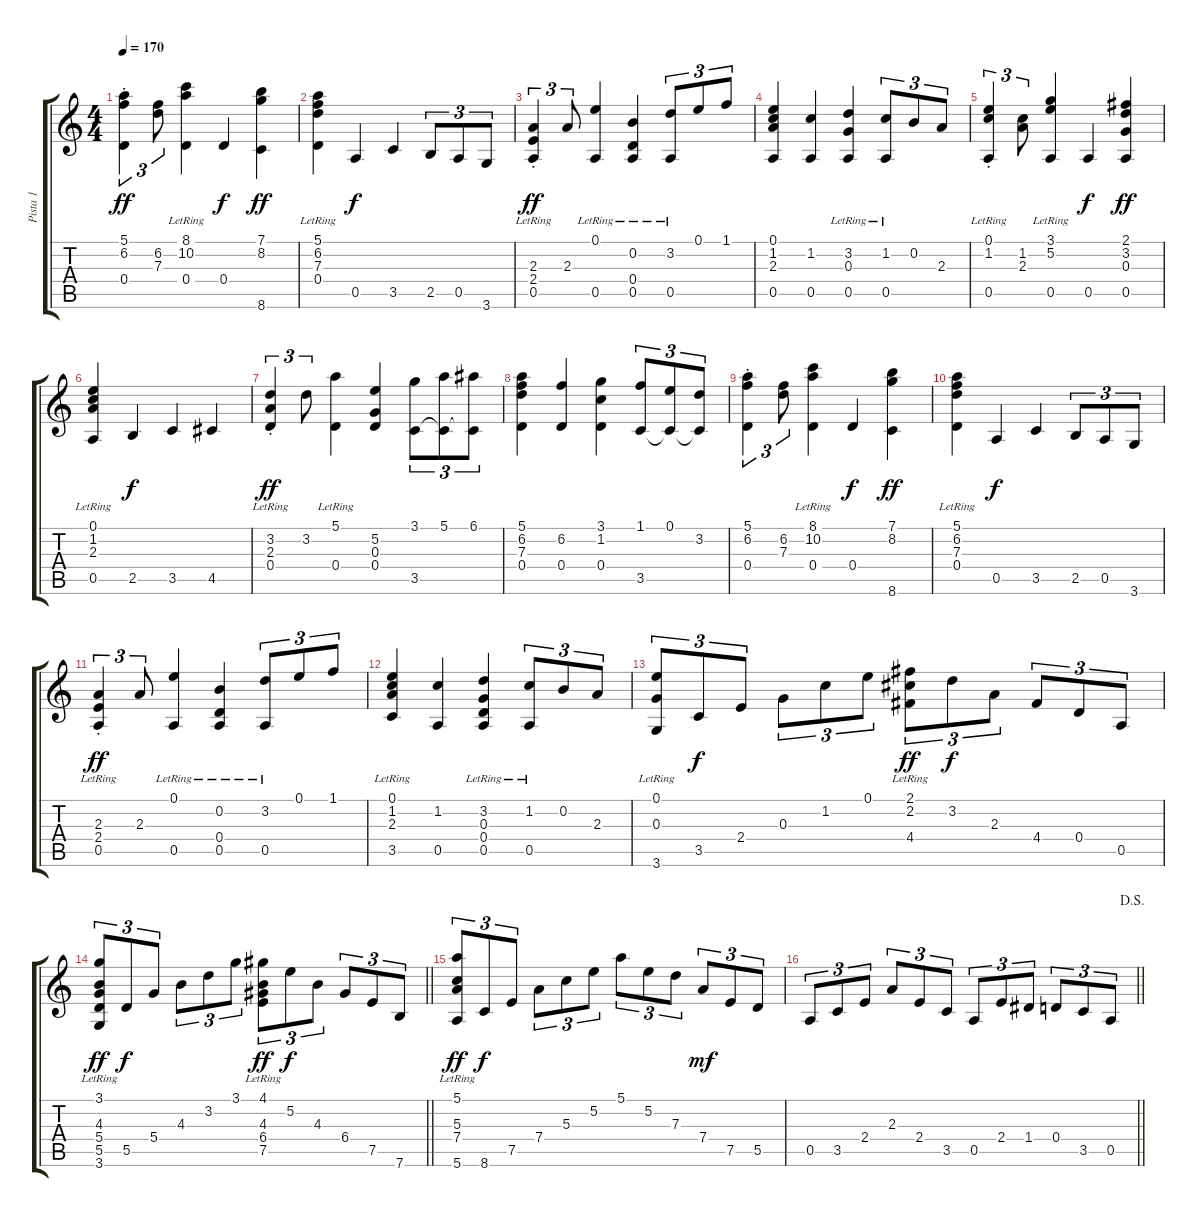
\track ("Pista 1" "Pista 1") {instrument acousticguitarsteel}
\staff {score tabs}
\tuning (E4 B3 G3 D3 A2 E2) {hide}
\ts (4 4)
\tempo 170
\clef g2
\ks c
(5.1{st} 6.2 0.4).4{tu (3 2) dy ff} (6.2 7.3).8{tu (3 2)} (8.1{lr} 10.2{lr} 0.4).4 0.4.4{dy f} (7.1 8.2 8.6).4{dy ff} |
(5.1{lr} 6.2{lr} 7.3{lr} 0.4).4 0.5.4{dy f} 3.5.4 2.5.8{tu (3 2)} 0.5.8{tu (3 2)} 3.6.8{tu (3 2)} |
(2.3{st} 2.4{lr} 0.5{lr}).4{tu (3 2) dy ff} 2.3.8{tu (3 2)} (0.1{lr} 0.5).4 (0.2 0.4{lr} 0.5).4 (3.2 0.5{lr}).8{tu (3 2)} 0.1.8{tu (3 2)} 1.1.8{tu (3 2)} |
(0.1 1.2 2.3 0.5).4 (1.2 0.5).4 (3.2 0.3{lr} 0.5).4 (1.2 0.5{lr}).8{tu (3 2)} 0.2.8{tu (3 2)} 2.3.8{tu (3 2)} |
(0.1 1.2{st} 0.5{lr}).4{tu (3 2)} (1.2 2.3).8{tu (3 2)} (3.1{lr} 5.2{lr} 0.5).4 0.5.4{dy f} (2.1 3.2 0.3 0.5).4{dy ff} |
(0.1{lr} 1.2{lr} 2.3{lr} 0.5).4 2.5.4{dy f} 3.5.4 4.5.4 |
(3.2{st} 2.3{lr} 0.4{lr}).4{tu (3 2) dy ff} 3.2.8{tu (3 2)} (5.1{lr} 0.4).4 (5.2 0.3 0.4).4 (3.1 3.5).8{tu (3 2)} (5.1 3.5{t}).8{tu (3 2)} (6.1 3.5{t}).8{tu (3 2)} |
(5.1 6.2 7.3 0.4).4 (6.2 0.4).4 (3.1 1.2 0.4).4 (1.1 3.5).8{tu (3 2)} (0.1 3.5{t}).8{tu (3 2)} (3.2 3.5{t}).8{tu (3 2)} |
(5.1{st} 6.2 0.4).4{tu (3 2)} (6.2 7.3).8{tu (3 2)} (8.1{lr} 10.2{lr} 0.4).4 0.4.4{dy f} (7.1 8.2 8.6).4{dy ff} |
(5.1{lr} 6.2{lr} 7.3{lr} 0.4).4 0.5.4{dy f} 3.5.4 2.5.8{tu (3 2)} 0.5.8{tu (3 2)} 3.6.8{tu (3 2)} |
(2.3{st} 2.4{lr} 0.5{lr}).4{tu (3 2) dy ff} 2.3.8{tu (3 2)} (0.1{lr} 0.5).4 (0.2 0.4{lr} 0.5).4 (3.2 0.5{lr}).8{tu (3 2)} 0.1.8{tu (3 2)} 1.1.8{tu (3 2)} |
(0.1 1.2{lr} 2.3{lr} 3.5{lr}).4 (1.2 0.5).4 (3.2 0.3 0.4{lr} 0.5{lr}).4 (1.2 0.5{lr}).8{tu (3 2)} 0.2.8{tu (3 2)} 2.3.8{tu (3 2)} |
(0.1{lr} 0.3{lr} 3.6).8{tu (3 2)} 3.5.8{tu (3 2) dy f} 2.4.8{tu (3 2)} 0.3.8{tu (3 2)} 1.2.8{tu (3 2)} 0.1.8{tu (3 2)} (2.1 2.2{lr} 4.4{lr}).8{tu (3 2) dy ff} 3.2.8{tu (3 2) dy f} 2.3.8{tu (3 2)} 4.4.8{tu (3 2)} 0.4.8{tu (3 2)} 0.5.8{tu (3 2)} |
\barLineRight lightlight
(3.1{lr} 4.3{lr} 5.4{lr} 5.5{lr} 3.6).8{tu (3 2) dy ff} 5.5.8{tu (3 2) dy f} 5.4.8{tu (3 2)} 4.3.8{tu (3 2)} 3.2.8{tu (3 2)} 3.1.8{tu (3 2)} (4.1 4.3{lr} 6.4{lr} 7.5{lr}).8{tu (3 2) dy ff} 5.2.8{tu (3 2) dy f} 4.3.8{tu (3 2)} 6.4.8{tu (3 2)} 7.5.8{tu (3 2)} 7.6.8{tu (3 2)} |
(5.1{lr} 5.3{lr} 7.4{lr} 5.6).8{tu (3 2) dy ff} 8.6.8{tu (3 2) dy f} 7.5.8{tu (3 2)} 7.4.8{tu (3 2)} 5.3.8{tu (3 2)} 5.2.8{tu (3 2)} 5.1.8{tu (3 2)} 5.2.8{tu (3 2)} 7.3.8{tu (3 2)} 7.4.8{tu (3 2) dy mf} 7.5.8{tu (3 2)} 5.5.8{tu (3 2)} |
\jump dalsegno
\barLineRight lightlight
0.5.8{tu (3 2)} 3.5.8{tu (3 2)} 2.4.8{tu (3 2)} 2.3.8{tu (3 2)} 2.4.8{tu (3 2)} 3.5.8{tu (3 2)} 0.5.8{tu (3 2)} 2.4.8{tu (3 2)} 1.4.8{tu (3 2)} 0.4.8{tu (3 2)} 3.5.8{tu (3 2)} 0.5.8{tu (3 2)}
